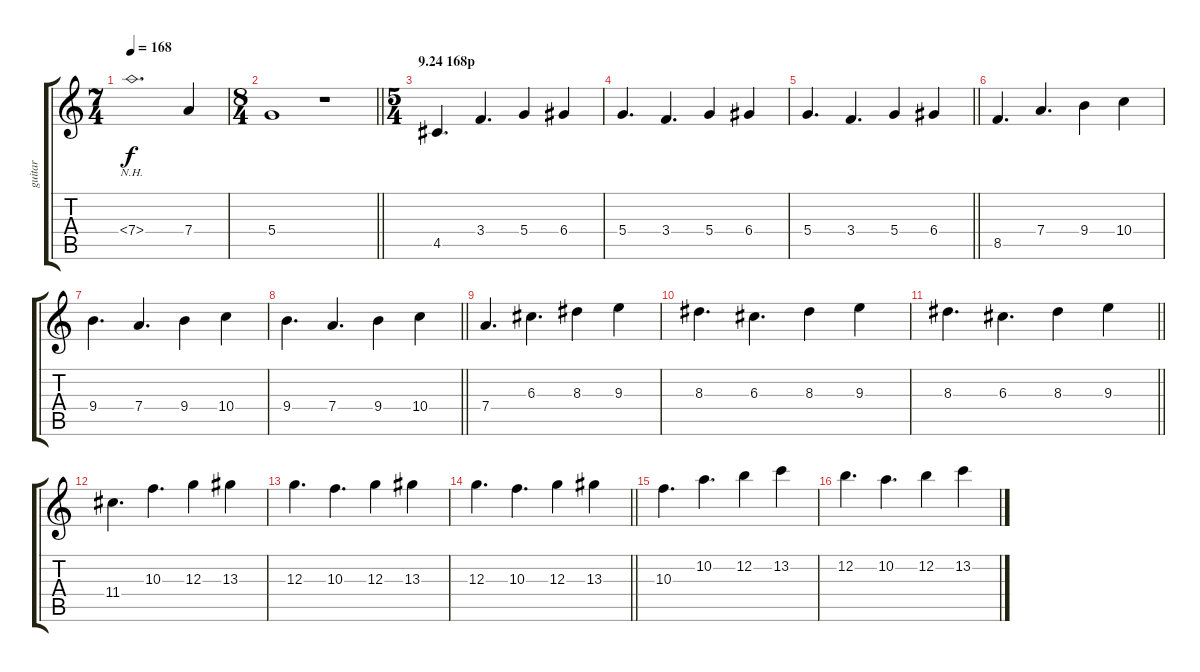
\track ("guitar" "guitar") {instrument electricguitarjazz}
\staff {score tabs}
\tuning (E4 B3 G3 D3 A2 E2) {hide}
\ts (7 4)
\tempo 168
\clef g2
\ks c
7.4{nh}.1{d dy f} 7.4.4 |
\ts (8 4)
\barLineRight lightlight
5.4.1 r.1 |
\ts (5 4)
\section ("" "9.24 168p")
4.5.4{d} 3.4.4{d} 5.4.4 6.4.4 |
5.4.4{d} 3.4.4{d} 5.4.4 6.4.4 |
\barLineRight lightlight
5.4.4{d} 3.4.4{d} 5.4.4 6.4.4 |
8.5.4{d} 7.4.4{d} 9.4.4 10.4.4 |
9.4.4{d} 7.4.4{d} 9.4.4 10.4.4 |
\barLineRight lightlight
9.4.4{d} 7.4.4{d} 9.4.4 10.4.4 |
7.4.4{d} 6.3.4{d} 8.3.4 9.3.4 |
8.3.4{d} 6.3.4{d} 8.3.4 9.3.4 |
\barLineRight lightlight
8.3.4{d} 6.3.4{d} 8.3.4 9.3.4 |
11.4.4{d} 10.3.4{d} 12.3.4 13.3.4 |
12.3.4{d} 10.3.4{d} 12.3.4 13.3.4 |
\barLineRight lightlight
12.3.4{d} 10.3.4{d} 12.3.4 13.3.4 |
10.3.4{d} 10.2.4{d} 12.2.4 13.2.4 |
12.2.4{d} 10.2.4{d} 12.2.4 13.2.4
